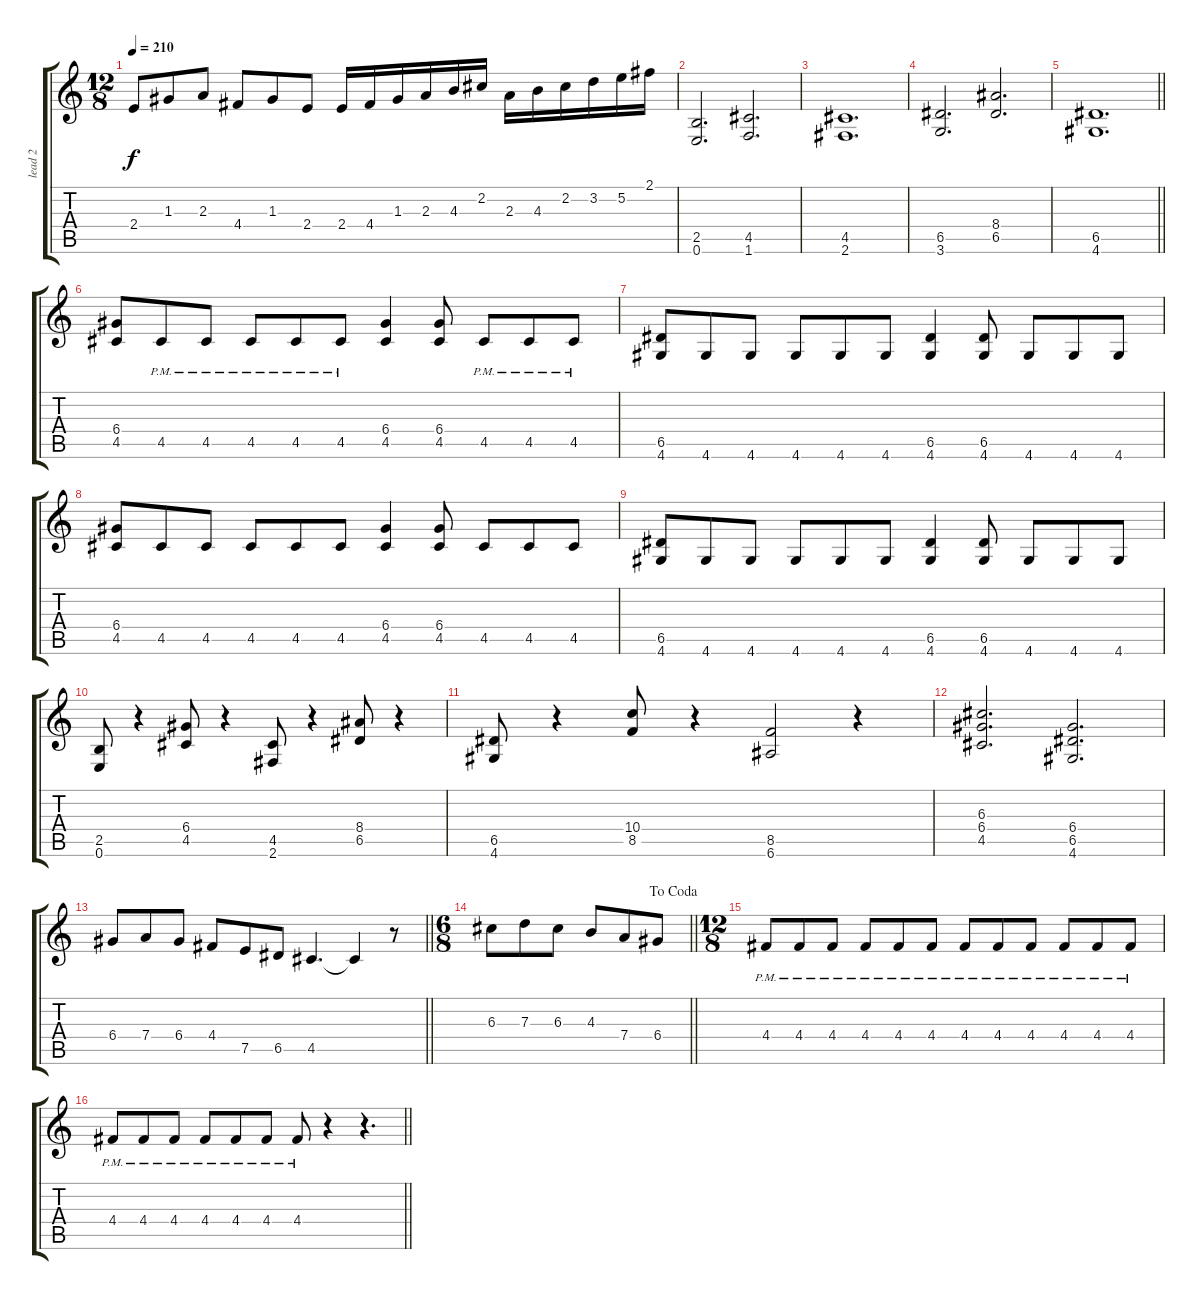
\track ("lead 2" "lead 2") {instrument distortionguitar}
\staff {score tabs}
\tuning (E4 B3 G3 D3 A2 E2) {hide}
\ts (12 8)
\tempo 210
\clef g2
\ks c
2.4.8{dy f} 1.3.8 2.3.8 4.4.8 1.3.8 2.4.8 2.4.16 4.4.16 1.3.16 2.3.16 4.3.16 2.2.16 2.3.16 4.3.16 2.2.16 3.2.16 5.2.16 2.1.16 |
(2.5 0.6).2{d} (4.5 1.6).2{d} |
(4.5 2.6).1{d} |
(6.5 3.6).2{d} (8.4 6.5).2{d} |
\barLineRight lightlight
(6.5 4.6).1{d} |
(6.4 4.5).8 4.5{pm}.8 4.5{pm}.8 4.5{pm}.8 4.5{pm}.8 4.5{pm}.8 (6.4 4.5).4 (6.4 4.5).8 4.5{pm}.8 4.5{pm}.8 4.5{pm}.8 |
(6.5 4.6).8 4.6.8 4.6.8 4.6.8 4.6.8 4.6.8 (6.5 4.6).4 (6.5 4.6).8 4.6.8 4.6.8 4.6.8 |
(6.4 4.5).8 4.5.8 4.5.8 4.5.8 4.5.8 4.5.8 (6.4 4.5).4 (6.4 4.5).8 4.5.8 4.5.8 4.5.8 |
(6.5 4.6).8 4.6.8 4.6.8 4.6.8 4.6.8 4.6.8 (6.5 4.6).4 (6.5 4.6).8 4.6.8 4.6.8 4.6.8 |
(2.5 0.6).8 r.4 (6.4 4.5).8 r.4 (4.5 2.6).8 r.4 (8.4 6.5).8 r.4 |
(6.5 4.6).8 r.4 (10.4 8.5).8 r.4 (8.5 6.6).2 r.4 |
(6.3 6.4 4.5).2{d} (6.4 6.5 4.6).2{d} |
\barLineRight lightlight
6.4.8 7.4.8 6.4.8 4.4.8 7.5.8 6.5.8 4.5.4{d} 4.5{t}.4 r.8 |
\ts (6 8)
\jump dacoda
\barLineRight lightlight
6.3.8 7.3.8 6.3.8 4.3.8 7.4.8 6.4.8 |
\ts (12 8)
4.4{pm}.8 4.4{pm}.8 4.4{pm}.8 4.4{pm}.8 4.4{pm}.8 4.4{pm}.8 4.4{pm}.8 4.4{pm}.8 4.4{pm}.8 4.4{pm}.8 4.4{pm}.8 4.4{pm}.8 |
\barLineRight lightlight
4.4{pm}.8 4.4{pm}.8 4.4{pm}.8 4.4{pm}.8 4.4{pm}.8 4.4{pm}.8 4.4{pm}.8 r.4 r.4{d}
